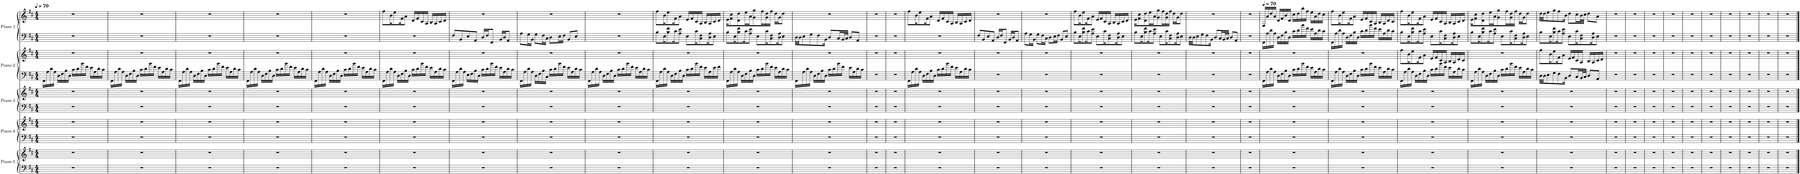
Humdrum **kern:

**kern	**kern	**kern	**kern	**kern	**kern	**kern	**kern	**kern	**kern
*part5	*part5	*part4	*part4	*part3	*part3	*part2	*part2	*part1	*part1
*staff10	*staff9	*staff8	*staff7	*staff6	*staff5	*staff4	*staff3	*staff2	*staff1
*I"Piano 5	*	*I"Piano 4	*	*I"Piano 3	*	*I"Piano 2	*	*I"Piano 1	*
*I'Pno. 5	*	*I'Pno. 4	*	*I'Pno. 3	*	*I'Pno. 2	*	*I'Pno. 1	*
*clefF4	*clefG2	*clefF4	*clefG2	*clefF4	*clefG2	*clefF4	*clefG2	*clefF4	*clefG2
*k[f#c#]	*k[f#c#]	*k[f#c#]	*k[f#c#]	*k[f#c#]	*k[f#c#]	*k[f#c#]	*k[f#c#]	*k[f#c#]	*k[f#c#]
*M4/4	*M4/4	*M4/4	*M4/4	*M4/4	*M4/4	*M4/4	*M4/4	*M4/4	*M4/4
*MM70	*MM70	*MM70	*MM70	*MM70	*MM70	*MM70	*MM70	*MM70	*MM70
=1	=1	=1	=1	=1	=1	=1	=1	=1	=1
1r	1r	1r	1r	1r	1r	16FF#\LL	1r	1r	1r
.	.	.	.	.	.	16A\	.	.	.
.	.	.	.	.	.	16d\	.	.	.
.	.	.	.	.	.	16A\JJ	.	.	.
.	.	.	.	.	.	16D\LL	.	.	.
.	.	.	.	.	.	16F#\	.	.	.
.	.	.	.	.	.	16B\	.	.	.
.	.	.	.	.	.	16D\JJ	.	.	.
.	.	.	.	.	.	16c#\LL	.	.	.
.	.	.	.	.	.	16d\	.	.	.
.	.	.	.	.	.	16b\	.	.	.
.	.	.	.	.	.	16f#\JJ	.	.	.
.	.	.	.	.	.	16e\LL	.	.	.
.	.	.	.	.	.	16A\	.	.	.
.	.	.	.	.	.	16d\	.	.	.
.	.	.	.	.	.	16c#\JJ	.	.	.
=2	=2	=2	=2	=2	=2	=2	=2	=2	=2
1r	1r	1r	1r	1r	1r	16FF#\LL	1r	1r	1r
.	.	.	.	.	.	16A\	.	.	.
.	.	.	.	.	.	16d\	.	.	.
.	.	.	.	.	.	16A\JJ	.	.	.
.	.	.	.	.	.	16D\LL	.	.	.
.	.	.	.	.	.	16F#\	.	.	.
.	.	.	.	.	.	16B\	.	.	.
.	.	.	.	.	.	16D\JJ	.	.	.
.	.	.	.	.	.	16c#\LL	.	.	.
.	.	.	.	.	.	16d\	.	.	.
.	.	.	.	.	.	16b\	.	.	.
.	.	.	.	.	.	16f#\JJ	.	.	.
.	.	.	.	.	.	16e\LL	.	.	.
.	.	.	.	.	.	16A\	.	.	.
.	.	.	.	.	.	16d\	.	.	.
.	.	.	.	.	.	16c#\JJ	.	.	.
=3	=3	=3	=3	=3	=3	=3	=3	=3	=3
1r	1r	1r	1r	1r	1r	16FF#\LL	1r	1r	1r
.	.	.	.	.	.	16A\	.	.	.
.	.	.	.	.	.	16d\	.	.	.
.	.	.	.	.	.	16A\JJ	.	.	.
.	.	.	.	.	.	16D\LL	.	.	.
.	.	.	.	.	.	16F#\	.	.	.
.	.	.	.	.	.	16B\	.	.	.
.	.	.	.	.	.	16D\JJ	.	.	.
.	.	.	.	.	.	16c#\LL	.	.	.
.	.	.	.	.	.	16d\	.	.	.
.	.	.	.	.	.	16b\	.	.	.
.	.	.	.	.	.	16f#\JJ	.	.	.
.	.	.	.	.	.	16e\LL	.	.	.
.	.	.	.	.	.	16A\	.	.	.
.	.	.	.	.	.	16d\	.	.	.
.	.	.	.	.	.	16c#\JJ	.	.	.
=4	=4	=4	=4	=4	=4	=4	=4	=4	=4
1r	1r	1r	1r	1r	1r	16FF#\LL	1r	1r	1r
.	.	.	.	.	.	16A\	.	.	.
.	.	.	.	.	.	16d\	.	.	.
.	.	.	.	.	.	16A\JJ	.	.	.
.	.	.	.	.	.	16D\LL	.	.	.
.	.	.	.	.	.	16F#\	.	.	.
.	.	.	.	.	.	16B\	.	.	.
.	.	.	.	.	.	16D\JJ	.	.	.
.	.	.	.	.	.	16c#\LL	.	.	.
.	.	.	.	.	.	16d\	.	.	.
.	.	.	.	.	.	16b\	.	.	.
.	.	.	.	.	.	16f#\JJ	.	.	.
.	.	.	.	.	.	16e\LL	.	.	.
.	.	.	.	.	.	16A\	.	.	.
.	.	.	.	.	.	16d\	.	.	.
.	.	.	.	.	.	16c#\JJ	.	.	.
=5	=5	=5	=5	=5	=5	=5	=5	=5	=5
1r	1r	1r	1r	1r	1r	16FF#\LL	1r	1r	1r
.	.	.	.	.	.	16A\	.	.	.
.	.	.	.	.	.	16d\	.	.	.
.	.	.	.	.	.	16A\JJ	.	.	.
.	.	.	.	.	.	16D\LL	.	.	.
.	.	.	.	.	.	16F#\	.	.	.
.	.	.	.	.	.	16B\	.	.	.
.	.	.	.	.	.	16D\JJ	.	.	.
.	.	.	.	.	.	16c#\LL	.	.	.
.	.	.	.	.	.	16d\	.	.	.
.	.	.	.	.	.	16b\	.	.	.
.	.	.	.	.	.	16f#\JJ	.	.	.
.	.	.	.	.	.	16e\LL	.	.	.
.	.	.	.	.	.	16A\	.	.	.
.	.	.	.	.	.	16d\	.	.	.
.	.	.	.	.	.	16c#\JJ	.	.	.
=6	=6	=6	=6	=6	=6	=6	=6	=6	=6
1r	1r	1r	1r	1r	1r	16FF#\LL	1r	1r	8ff#\L
.	.	.	.	.	.	16A\	.	.	.
.	.	.	.	.	.	16d\	.	.	16b\K
.	.	.	.	.	.	16A\JJ	.	.	8ee\
.	.	.	.	.	.	16D\LL	.	.	.
.	.	.	.	.	.	16F#\	.	.	16f#\K
.	.	.	.	.	.	16B\	.	.	8a\J
.	.	.	.	.	.	16D\JJ	.	.	.
.	.	.	.	.	.	16c#\LL	.	.	16d/LL
.	.	.	.	.	.	16d\	.	.	16f#/
.	.	.	.	.	.	16b\	.	.	16c#/
.	.	.	.	.	.	16f#\JJ	.	.	16A/JJ
.	.	.	.	.	.	16e\LL	.	.	16B/LL
.	.	.	.	.	.	16A\	.	.	16A/
.	.	.	.	.	.	16d\	.	.	16c#/
.	.	.	.	.	.	16c#\JJ	.	.	16d/JJ
=7	=7	=7	=7	=7	=7	=7	=7	=7	=7
1r	1r	1r	1r	1r	1r	16FF#\LL	1r	8F#/L	1r
.	.	.	.	.	.	16A\	.	.	.
.	.	.	.	.	.	16d\	.	8BB/	.
.	.	.	.	.	.	16A\JJ	.	.	.
.	.	.	.	.	.	16E\LL	.	8E/	.
.	.	.	.	.	.	16F#\	.	.	.
.	.	.	.	.	.	16B\	.	8AA/J	.
.	.	.	.	.	.	16D\JJ	.	.	.
.	.	.	.	.	.	16c#\LL	.	16D/LL	.
.	.	.	.	.	.	16d\	.	16F#/J	.
.	.	.	.	.	.	16b\	.	8FF#/J	.
.	.	.	.	.	.	16f#\JJ	.	.	.
.	.	.	.	.	.	16e\LL	.	16BB/LL	.
.	.	.	.	.	.	16A\	.	16D/J	.
.	.	.	.	.	.	16d\	.	8AA/J	.
.	.	.	.	.	.	16c#\JJ	.	.	.
=8	=8	=8	=8	=8	=8	=8	=8	=8	=8
1r	1r	1r	1r	1r	1r	16FF#\LL	1r	8A\L	1r
.	.	.	.	.	.	16A\	.	.	.
.	.	.	.	.	.	16d\	.	16G\L	.
.	.	.	.	.	.	16A\JJ	.	16BB\JJ	.
.	.	.	.	.	.	16D\LL	.	8G\L	.
.	.	.	.	.	.	16F#\	.	.	.
.	.	.	.	.	.	16B\	.	16F#\L	.
.	.	.	.	.	.	16C#\JJ	.	16C#\JJ	.
.	.	.	.	.	.	16c#\LL	.	8D\L	.
.	.	.	.	.	.	16d\	.	.	.
.	.	.	.	.	.	16b\	.	16E\L	.
.	.	.	.	.	.	16f#\JJ	.	16F#\JJ	.
.	.	.	.	.	.	16e\LL	.	8BB/L	.
.	.	.	.	.	.	16A\	.	.	.
.	.	.	.	.	.	16d\	.	8E/J	.
.	.	.	.	.	.	16c#\JJ	.	.	.
=9	=9	=9	=9	=9	=9	=9	=9	=9	=9
1r	1r	1r	1r	1r	1r	16FF#\LL	1r	1r	1r
.	.	.	.	.	.	16A\	.	.	.
.	.	.	.	.	.	16d\	.	.	.
.	.	.	.	.	.	16A\JJ	.	.	.
.	.	.	.	.	.	16D\LL	.	.	.
.	.	.	.	.	.	16F#\	.	.	.
.	.	.	.	.	.	16B\	.	.	.
.	.	.	.	.	.	16D\JJ	.	.	.
.	.	.	.	.	.	16c#\LL	.	.	.
.	.	.	.	.	.	16d\	.	.	.
.	.	.	.	.	.	16b\	.	.	.
.	.	.	.	.	.	16f#\JJ	.	.	.
.	.	.	.	.	.	16e\LL	.	.	.
.	.	.	.	.	.	16A\	.	.	.
.	.	.	.	.	.	16d\	.	.	.
.	.	.	.	.	.	16c#\JJ	.	.	.
=10	=10	=10	=10	=10	=10	=10	=10	=10	=10
1r	1r	1r	1r	1r	1r	16FF#\LL	1r	8B\L	8ff#\L
.	.	.	.	.	.	16A\	.	.	.
.	.	.	.	.	.	16d\	.	16E\K	16b\K
.	.	.	.	.	.	16A\JJ	.	8B\ 8f#\	8ee\
.	.	.	.	.	.	16D\LL	.	.	.
.	.	.	.	.	.	16F#\	.	16c#\K	16f#\K
.	.	.	.	.	.	16B\	.	8A\ 8e\J	8a\J
.	.	.	.	.	.	16D\JJ	.	.	.
.	.	.	.	.	.	16c#\LL	.	8E\L	16e/LL
.	.	.	.	.	.	16d\	.	.	16f#/
.	.	.	.	.	.	16b\	.	16c#\K	16c#/
.	.	.	.	.	.	16f#\JJ	.	8C#\ 8F#\	16A/JJ
.	.	.	.	.	.	16e\LL	.	.	16B/LL
.	.	.	.	.	.	16A\	.	16D\ 16A\K	16A/
.	.	.	.	.	.	16e\	.	8E\J	16c#/
.	.	.	.	.	.	16f#\JJ	.	.	16d/JJ
=11	=11	=11	=11	=11	=11	=11	=11	=11	=11
1r	1r	1r	1r	1r	1r	16FF#\LL	1r	8B\L	16e\KL
.	.	.	.	.	.	16A\	.	.	8f#\ 8cc#\
.	.	.	.	.	.	16d\	.	16E\K	.
.	.	.	.	.	.	16A\JJ	.	8B\ 8f#\	8d\ 8dd\
.	.	.	.	.	.	16D\LL	.	.	.
.	.	.	.	.	.	16F#\	.	16c#\K	16ee\L
.	.	.	.	.	.	16B\	.	8A\ 8e\J	16a\J
.	.	.	.	.	.	16D\JJ	.	.	8g\ 8gg\
.	.	.	.	.	.	16c#\LL	.	8E\L	.
.	.	.	.	.	.	16d\	.	.	16ff#\L
.	.	.	.	.	.	16b\	.	16c#\K	16g\ 16dd\
.	.	.	.	.	.	16f#\JJ	.	8C#\ 8F#\	16ff#\JJ
.	.	.	.	.	.	16e\LL	.	.	16dd\LL
.	.	.	.	.	.	16A\	.	16D\ 16A\K	16g\J
.	.	.	.	.	.	16d\	.	8E\J	8dd\J
.	.	.	.	.	.	16c#\JJ	.	.	.
=12	=12	=12	=12	=12	=12	=12	=12	=12	=12
1r	1r	1r	1r	1r	1r	16FF#\LL	1r	32D\LLL	1r
.	.	.	.	.	.	.	.	32D\JJ	.
.	.	.	.	.	.	16A\	.	8E\	.
.	.	.	.	.	.	16d\	.	.	.
.	.	.	.	.	.	16A\JJ	.	8G\	.
.	.	.	.	.	.	16D\LL	.	.	.
.	.	.	.	.	.	16F#\	.	8F#\	.
.	.	.	.	.	.	16B\	.	.	.
.	.	.	.	.	.	16D\JJ	.	16BB\Jk	.
.	.	.	.	.	.	16c#\LL	.	8D/L	.
.	.	.	.	.	.	16d\	.	.	.
.	.	.	.	.	.	16b\	.	16C#/L	.
.	.	.	.	.	.	16f#\JJ	.	32BB/L	.
.	.	.	.	.	.	.	.	32C#/JJJ	.
.	.	.	.	.	.	16e\LL	.	8D/L	.
.	.	.	.	.	.	16A\	.	.	.
.	.	.	.	.	.	16d\	.	8AA/J	.
.	.	.	.	.	.	16c#\JJ	.	.	.
=13	=13	=13	=13	=13	=13	=13	=13	=13	=13
1r	1r	1r	1r	1r	1r	1r	1r	1r	1r
=14	=14	=14	=14	=14	=14	=14	=14	=14	=14
1r	1r	1r	1r	1r	1r	1r	1r	1r	1r
=15	=15	=15	=15	=15	=15	=15	=15	=15	=15
1r	1r	1r	1r	1r	1r	16FF#\LL	1r	1r	8ff#\L
.	.	.	.	.	.	16A\	.	.	.
.	.	.	.	.	.	16d\	.	.	16b\K
.	.	.	.	.	.	16A\JJ	.	.	8ee\
.	.	.	.	.	.	16D\LL	.	.	.
.	.	.	.	.	.	16F#\	.	.	16f#\K
.	.	.	.	.	.	16B\	.	.	8a\J
.	.	.	.	.	.	16D\JJ	.	.	.
.	.	.	.	.	.	16c#\LL	.	.	16d/LL
.	.	.	.	.	.	16d\	.	.	16f#/
.	.	.	.	.	.	16b\	.	.	16c#/
.	.	.	.	.	.	16f#\JJ	.	.	16A/JJ
.	.	.	.	.	.	16e\LL	.	.	16B/LL
.	.	.	.	.	.	16A\	.	.	16A/
.	.	.	.	.	.	16d\	.	.	16c#/
.	.	.	.	.	.	16c#\JJ	.	.	16d/JJ
=16	=16	=16	=16	=16	=16	=16	=16	=16	=16
1r	1r	1r	1r	1r	1r	1r	1r	8F#/L	1r
.	.	.	.	.	.	.	.	8BB/	.
.	.	.	.	.	.	.	.	8E/	.
.	.	.	.	.	.	.	.	8AA/J	.
.	.	.	.	.	.	.	.	16D/LL	.
.	.	.	.	.	.	.	.	16F#/J	.
.	.	.	.	.	.	.	.	8FF#/J	.
.	.	.	.	.	.	.	.	16BB/LL	.
.	.	.	.	.	.	.	.	16D/J	.
.	.	.	.	.	.	.	.	8AA/J	.
=17	=17	=17	=17	=17	=17	=17	=17	=17	=17
1r	1r	1r	1r	1r	1r	1r	1r	8A\L	1r
.	.	.	.	.	.	.	.	16G\L	.
.	.	.	.	.	.	.	.	16BB\JJ	.
.	.	.	.	.	.	.	.	8G\L	.
.	.	.	.	.	.	.	.	16F#\L	.
.	.	.	.	.	.	.	.	16C#\JJ	.
.	.	.	.	.	.	.	.	8D\L	.
.	.	.	.	.	.	.	.	16E\L	.
.	.	.	.	.	.	.	.	16F#\JJ	.
.	.	.	.	.	.	.	.	8BB/L	.
.	.	.	.	.	.	.	.	8E/J	.
=18	=18	=18	=18	=18	=18	=18	=18	=18	=18
1r	1r	1r	1r	1r	1r	1r	1r	8B\L	8ff#\L
.	.	.	.	.	.	.	.	16E\K	16b\K
.	.	.	.	.	.	.	.	8B\ 8f#\	8ee\
.	.	.	.	.	.	.	.	16c#\K	16f#\K
.	.	.	.	.	.	.	.	8A\ 8e\J	8a\J
.	.	.	.	.	.	.	.	8E\L	16e/LL
.	.	.	.	.	.	.	.	.	16f#/
.	.	.	.	.	.	.	.	16c#\K	16c#/
.	.	.	.	.	.	.	.	8C#\ 8F#\	16A/JJ
.	.	.	.	.	.	.	.	.	16B/LL
.	.	.	.	.	.	.	.	16D\ 16A\K	16A/
.	.	.	.	.	.	.	.	8E\J	16c#/
.	.	.	.	.	.	.	.	.	16d/JJ
=19	=19	=19	=19	=19	=19	=19	=19	=19	=19
1r	1r	1r	1r	1r	1r	1r	1r	8B\L	16e\KL
.	.	.	.	.	.	.	.	.	8f#\ 8cc#\
.	.	.	.	.	.	.	.	16E\K	.
.	.	.	.	.	.	.	.	8B\ 8f#\	8d\ 8dd\
.	.	.	.	.	.	.	.	16c#\K	16ee\L
.	.	.	.	.	.	.	.	8A\ 8e\J	16a\J
.	.	.	.	.	.	.	.	.	8g\ 8gg\
.	.	.	.	.	.	.	.	8E\L	.
.	.	.	.	.	.	.	.	.	16ff#\L
.	.	.	.	.	.	.	.	16c#\K	16g\ 16dd\
.	.	.	.	.	.	.	.	8C#\ 8F#\	16ff#\JJ
.	.	.	.	.	.	.	.	.	16dd\LL
.	.	.	.	.	.	.	.	16D\ 16A\K	16g\J
.	.	.	.	.	.	.	.	8E\J	8dd\J
=20	=20	=20	=20	=20	=20	=20	=20	=20	=20
1r	1r	1r	1r	1r	1r	1r	1r	32D\LLL	1r
.	.	.	.	.	.	.	.	32D\JJ	.
.	.	.	.	.	.	.	.	8E\	.
.	.	.	.	.	.	.	.	8G\	.
.	.	.	.	.	.	.	.	8F#\	.
.	.	.	.	.	.	.	.	16BB\Jk	.
.	.	.	.	.	.	.	.	8D/L	.
.	.	.	.	.	.	.	.	16C#/L	.
.	.	.	.	.	.	.	.	32BB/L	.
.	.	.	.	.	.	.	.	32C#/JJJ	.
.	.	.	.	.	.	.	.	8D/L	.
.	.	.	.	.	.	.	.	8AA/J	.
=21	=21	=21	=21	=21	=21	=21	=21	=21	=21
1r	1r	1r	1r	1r	1r	1r	1r	1r	1r
=22	=22	=22	=22	=22	=22	=22	=22	=22	=22
*	*	*	*	*	*	*	*	*	*MM70
1r	1r	1r	1r	1r	1r	16FF#\LL	1r	16FF#\LL	16F#/LL
.	.	.	.	.	.	16A\	.	16A\	16a/
.	.	.	.	.	.	16d\	.	16d\	16dd/
.	.	.	.	.	.	16A\JJ	.	16A\JJ	16a/JJ
.	.	.	.	.	.	16D\LL	.	16D\LL	16d/LL
.	.	.	.	.	.	16F#\	.	16F#\	16f#/
.	.	.	.	.	.	16B\	.	16B\	16b/
.	.	.	.	.	.	16D\JJ	.	16D\JJ	16d/JJ
.	.	.	.	.	.	16c#\LL	.	16c#\LL	16cc#\LL
.	.	.	.	.	.	16d\	.	16d\	16dd\
.	.	.	.	.	.	16b\	.	16b\	16bb\
.	.	.	.	.	.	16f#\JJ	.	16f#\JJ	16ff#\JJ
.	.	.	.	.	.	16e\LL	.	16e\LL	16ee\LL
.	.	.	.	.	.	16A\	.	16A\	16a\
.	.	.	.	.	.	16d\	.	16d\	16dd\
.	.	.	.	.	.	16c#\JJ	.	16c#\JJ	16cc#\JJ
=23	=23	=23	=23	=23	=23	=23	=23	=23	=23
1r	1r	1r	1r	1r	1r	16FF#\LL	1r	16FF#\LL	8ff#\L
.	.	.	.	.	.	16A\	.	16A\	.
.	.	.	.	.	.	16d\	.	16d\	16b\K
.	.	.	.	.	.	16A\JJ	.	16A\JJ	8ee\
.	.	.	.	.	.	16D\LL	.	16D\LL	.
.	.	.	.	.	.	16F#\	.	16F#\	16f#\K
.	.	.	.	.	.	16B\	.	16B\	8a\J
.	.	.	.	.	.	16D\JJ	.	16D\JJ	.
.	.	.	.	.	.	16c#\LL	.	16c#\LL	16e/LL
.	.	.	.	.	.	16d\	.	16d\	16f#/
.	.	.	.	.	.	16b\	.	16b\	16c#/
.	.	.	.	.	.	16f#\JJ	.	16f#\JJ	16A/JJ
.	.	.	.	.	.	16e\LL	.	16e\LL	16B/LL
.	.	.	.	.	.	16A\	.	16A\	16A/
.	.	.	.	.	.	16d\	.	16d\	16d/
.	.	.	.	.	.	16c#\JJ	.	16c#\JJ	16c#/JJ
=24	=24	=24	=24	=24	=24	=24	=24	=24	=24
1r	1r	1r	1r	1r	1r	16FF#\LL	8ff#\L	8B\L	8ff#\L
.	.	.	.	.	.	16A\	.	.	.
.	.	.	.	.	.	16d\	16b\K	16E\K	16b\K
.	.	.	.	.	.	16A\JJ	8ee\	8B\ 8f#\	8ee\
.	.	.	.	.	.	16D\LL	.	.	.
.	.	.	.	.	.	16F#\	16f#\K	16c#\K	16f#\K
.	.	.	.	.	.	16B\	8a\J	8A\ 8e\J	8a\J
.	.	.	.	.	.	16D\JJ	.	.	.
.	.	.	.	.	.	16c#\LL	16e/LL	8E\L	16e/LL
.	.	.	.	.	.	16d\	16f#/	.	16f#/
.	.	.	.	.	.	16b\	16c#/	16c#\K	16c#/
.	.	.	.	.	.	16f#\JJ	16A/JJ	8C#\ 8F#\	16A/JJ
.	.	.	.	.	.	16e\LL	16B/LL	.	16B/LL
.	.	.	.	.	.	16A\	16A/	16D\ 16A\K	16A/
.	.	.	.	.	.	16d\	16d/	8E\J	16c#/
.	.	.	.	.	.	16c#\JJ	16c#/JJ	.	16d/JJ
=25	=25	=25	=25	=25	=25	=25	=25	=25	=25
1r	1r	1r	1r	1r	1r	16FF#\LL	1r	8B\L	16e\KL
.	.	.	.	.	.	16A\	.	.	8f#\ 8cc#\
.	.	.	.	.	.	16d\	.	16E\K	.
.	.	.	.	.	.	16A\JJ	.	8B\ 8f#\	8d\ 8dd\
.	.	.	.	.	.	16D\LL	.	.	.
.	.	.	.	.	.	16F#\	.	16c#\K	16ee\L
.	.	.	.	.	.	16B\	.	8A\ 8e\J	16a\J
.	.	.	.	.	.	16D\JJ	.	.	8g\ 8gg\
.	.	.	.	.	.	16c#\LL	.	8E\L	.
.	.	.	.	.	.	16d\	.	.	16ff#\L
.	.	.	.	.	.	16b\	.	16c#\K	16g\ 16dd\
.	.	.	.	.	.	16f#\JJ	.	8C#\ 8F#\	16ff#\JJ
.	.	.	.	.	.	16e\LL	.	.	16dd\LL
.	.	.	.	.	.	16A\	.	16D\ 16A\K	16g\J
.	.	.	.	.	.	16d\	.	8E\J	8dd\J
.	.	.	.	.	.	16c#\JJ	.	.	.
=26	=26	=26	=26	=26	=26	=26	=26	=26	=26
1r	1r	1r	1r	1r	1r	32D\LLL	8ff#\L	8B\L	32dd\LLL
.	.	.	.	.	.	32D\JJ	.	.	32dd\JJ
.	.	.	.	.	.	8E\	.	.	8ee\
.	.	.	.	.	.	.	16b\K	16E\K	.
.	.	.	.	.	.	8G\	8ee\	8B\ 8f#\	8gg\
.	.	.	.	.	.	8F#\	16f#\K	16c#\K	8ff#\
.	.	.	.	.	.	.	8a\J	8A\ 8e\J	.
.	.	.	.	.	.	16BB\Jk	.	.	16b\Jk
.	.	.	.	.	.	8D/L	16e/LL	8E\L	8dd\L
.	.	.	.	.	.	.	16f#/	.	.
.	.	.	.	.	.	16C#/L	16c#/	16c#\K	16cc#\L
.	.	.	.	.	.	32BB/L	16A/JJ	8C#\ 8F#\	32b\L
.	.	.	.	.	.	32C#/JJJ	.	.	32cc#\JJJ
.	.	.	.	.	.	8D/L	16B/LL	.	8dd\L
.	.	.	.	.	.	.	16A/	16D\ 16A\K	.
.	.	.	.	.	.	8AA/J	16c#/	8E\J	8a\J
.	.	.	.	.	.	.	16d/JJ	.	.
=27	=27	=27	=27	=27	=27	=27	=27	=27	=27
1r	1r	1r	1r	1r	1r	1r	1r	1r	1r
=28	=28	=28	=28	=28	=28	=28	=28	=28	=28
1r	1r	1r	1r	1r	1r	1r	1r	1r	1r
=29	=29	=29	=29	=29	=29	=29	=29	=29	=29
1r	1r	1r	1r	1r	1r	1r	1r	1r	1r
=30	=30	=30	=30	=30	=30	=30	=30	=30	=30
1r	1r	1r	1r	1r	1r	1r	1r	1r	1r
=31	=31	=31	=31	=31	=31	=31	=31	=31	=31
1r	1r	1r	1r	1r	1r	1r	1r	1r	1r
=32	=32	=32	=32	=32	=32	=32	=32	=32	=32
1r	1r	1r	1r	1r	1r	1r	1r	1r	1r
=33	=33	=33	=33	=33	=33	=33	=33	=33	=33
1r	1r	1r	1r	1r	1r	1r	1r	1r	1r
=34	=34	=34	=34	=34	=34	=34	=34	=34	=34
1r	1r	1r	1r	1r	1r	1r	1r	1r	1r
=35	=35	=35	=35	=35	=35	=35	=35	=35	=35
1r	1r	1r	1r	1r	1r	1r	1r	1r	1r
=36	=36	=36	=36	=36	=36	=36	=36	=36	=36
1r	1r	1r	1r	1r	1r	1r	1r	1r	1r
==	==	==	==	==	==	==	==	==	==
*-	*-	*-	*-	*-	*-	*-	*-	*-	*-
